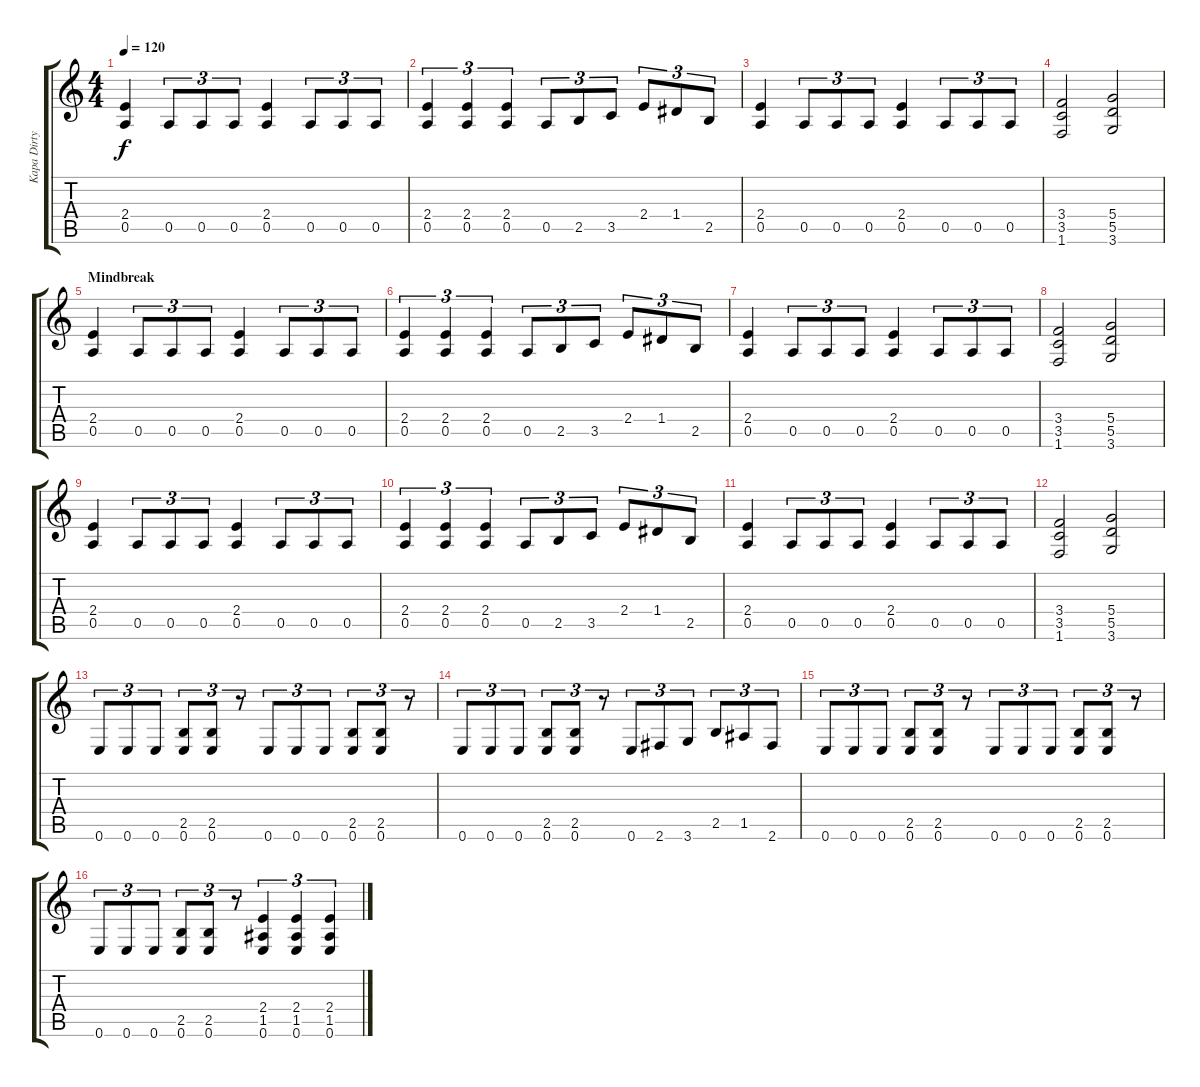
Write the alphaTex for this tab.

\track ("Kapa Dirty" "Kapa Dirty") {instrument distortionguitar}
\staff {score tabs}
\tuning (E4 B3 G3 D3 A2 E2) {hide}
\ts (4 4)
\tempo 120
\clef g2
\ks c
(2.4 0.5).4{dy f} 0.5.8{tu (3 2)} 0.5.8{tu (3 2)} 0.5.8{tu (3 2)} (2.4 0.5).4 0.5.8{tu (3 2)} 0.5.8{tu (3 2)} 0.5.8{tu (3 2)} |
(2.4 0.5).4{tu (3 2)} (2.4 0.5).4{tu (3 2)} (2.4 0.5).4{tu (3 2)} 0.5.8{tu (3 2)} 2.5.8{tu (3 2)} 3.5.8{tu (3 2)} 2.4.8{tu (3 2)} 1.4.8{tu (3 2)} 2.5.8{tu (3 2)} |
(2.4 0.5).4 0.5.8{tu (3 2)} 0.5.8{tu (3 2)} 0.5.8{tu (3 2)} (2.4 0.5).4 0.5.8{tu (3 2)} 0.5.8{tu (3 2)} 0.5.8{tu (3 2)} |
(3.4 3.5 1.6).2 (5.4 5.5 3.6).2 |
\section ("" "Mindbreak")
(2.4 0.5).4 0.5.8{tu (3 2)} 0.5.8{tu (3 2)} 0.5.8{tu (3 2)} (2.4 0.5).4 0.5.8{tu (3 2)} 0.5.8{tu (3 2)} 0.5.8{tu (3 2)} |
(2.4 0.5).4{tu (3 2)} (2.4 0.5).4{tu (3 2)} (2.4 0.5).4{tu (3 2)} 0.5.8{tu (3 2)} 2.5.8{tu (3 2)} 3.5.8{tu (3 2)} 2.4.8{tu (3 2)} 1.4.8{tu (3 2)} 2.5.8{tu (3 2)} |
(2.4 0.5).4 0.5.8{tu (3 2)} 0.5.8{tu (3 2)} 0.5.8{tu (3 2)} (2.4 0.5).4 0.5.8{tu (3 2)} 0.5.8{tu (3 2)} 0.5.8{tu (3 2)} |
(3.4 3.5 1.6).2 (5.4 5.5 3.6).2 |
(2.4 0.5).4 0.5.8{tu (3 2)} 0.5.8{tu (3 2)} 0.5.8{tu (3 2)} (2.4 0.5).4 0.5.8{tu (3 2)} 0.5.8{tu (3 2)} 0.5.8{tu (3 2)} |
(2.4 0.5).4{tu (3 2)} (2.4 0.5).4{tu (3 2)} (2.4 0.5).4{tu (3 2)} 0.5.8{tu (3 2)} 2.5.8{tu (3 2)} 3.5.8{tu (3 2)} 2.4.8{tu (3 2)} 1.4.8{tu (3 2)} 2.5.8{tu (3 2)} |
(2.4 0.5).4 0.5.8{tu (3 2)} 0.5.8{tu (3 2)} 0.5.8{tu (3 2)} (2.4 0.5).4 0.5.8{tu (3 2)} 0.5.8{tu (3 2)} 0.5.8{tu (3 2)} |
(3.4 3.5 1.6).2 (5.4 5.5 3.6).2 |
0.6.8{tu (3 2)} 0.6.8{tu (3 2)} 0.6.8{tu (3 2)} (2.5 0.6).8{tu (3 2)} (2.5 0.6).8{tu (3 2)} r.8{tu (3 2)} 0.6.8{tu (3 2)} 0.6.8{tu (3 2)} 0.6.8{tu (3 2)} (2.5 0.6).8{tu (3 2)} (2.5 0.6).8{tu (3 2)} r.8{tu (3 2)} |
0.6.8{tu (3 2)} 0.6.8{tu (3 2)} 0.6.8{tu (3 2)} (2.5 0.6).8{tu (3 2)} (2.5 0.6).8{tu (3 2)} r.8{tu (3 2)} 0.6.8{tu (3 2)} 2.6.8{tu (3 2)} 3.6.8{tu (3 2)} 2.5.8{tu (3 2)} 1.5.8{tu (3 2)} 2.6.8{tu (3 2)} |
0.6.8{tu (3 2)} 0.6.8{tu (3 2)} 0.6.8{tu (3 2)} (2.5 0.6).8{tu (3 2)} (2.5 0.6).8{tu (3 2)} r.8{tu (3 2)} 0.6.8{tu (3 2)} 0.6.8{tu (3 2)} 0.6.8{tu (3 2)} (2.5 0.6).8{tu (3 2)} (2.5 0.6).8{tu (3 2)} r.8{tu (3 2)} |
0.6.8{tu (3 2)} 0.6.8{tu (3 2)} 0.6.8{tu (3 2)} (2.5 0.6).8{tu (3 2)} (2.5 0.6).8{tu (3 2)} r.8{tu (3 2)} (2.4 1.5 0.6).4{tu (3 2)} (2.4 1.5 0.6).4{tu (3 2)} (2.4 1.5 0.6).4{tu (3 2)}
